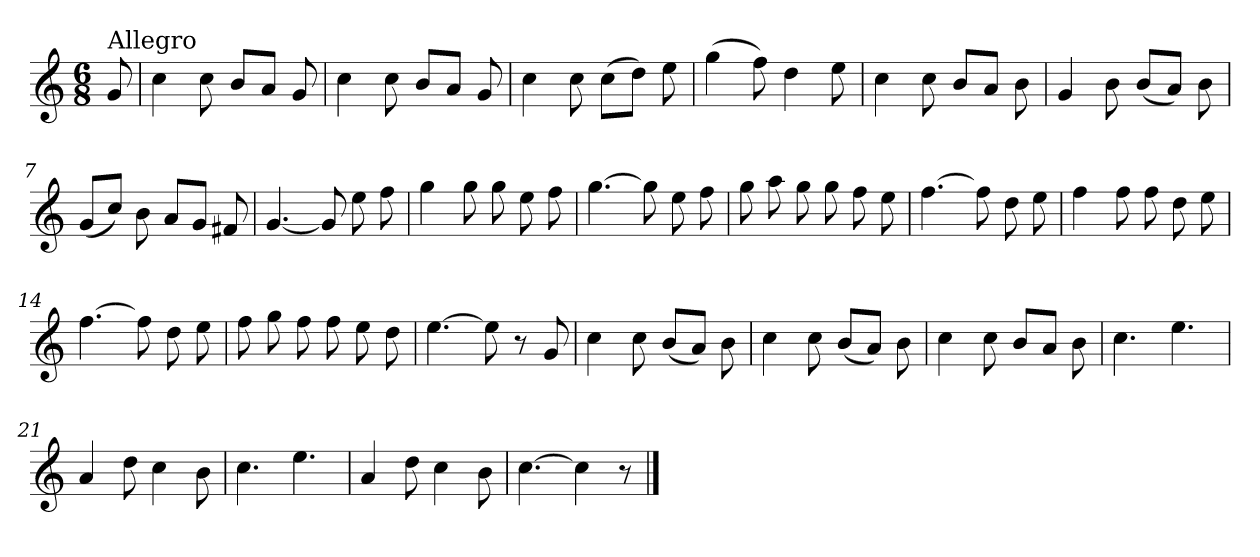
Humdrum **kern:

**kern
*part1
*staff1
*clefG2
*k[]
*C:
*M6/8
=
!LO:TX:a:t=Allegro
8g/
=1
4cc\
8cc\
8b/L
8a/J
8g/
=2
4cc\
8cc\
8b/L
8a/J
8g/
=3
4cc\
8cc\
(>8cc\L
8dd\J)
8ee\
=4
(>4gg\
8ff\)
4dd\
8ee\
=5
4cc\
8cc\
8b/L
8a/J
8b\
=6
4g/
8b\
(<8b/L
8a/J)
8b\
!!LO:LB:g=z
=7
(<8g/L
8cc/J)
8b\
8a/L
8g/J
8f#X/
=8
[4.g/
8g/]
8ee\
8ff\
=9
4gg\
8gg\
8gg\
8ee\
8ff\
=10
[4.gg\
8gg\]
8ee\
8ff\
=11
8gg\
8aa\
8gg\
8gg\
8ff\
8ee\
=12
[4.ff\
8ff\]
8dd\
8ee\
=13
4ff\
8ff\
8ff\
8dd\
8ee\
!!LO:LB:g=z
=14
[4.ff\
8ff\]
8dd\
8ee\
=15
8ff\
8gg\
8ff\
8ff\
8ee\
8dd\
=16
[4.ee\
8ee\]
8r
8g/
=17
4cc\
8cc\
(<8b/L
8a/J)
8b\
=18
4cc\
8cc\
(<8b/L
8a/J)
8b\
=19
4cc\
8cc\
8b/L
8a/J
8b\
=20
4.cc\
4.ee\
!!LO:LB:g=z
=21
4a/
8dd\
4cc\
8b\
=22
4.cc\
4.ee\
=23
4a/
8dd\
4cc\
8b\
=24
[4.cc\
4cc\]
8r
==
*-
